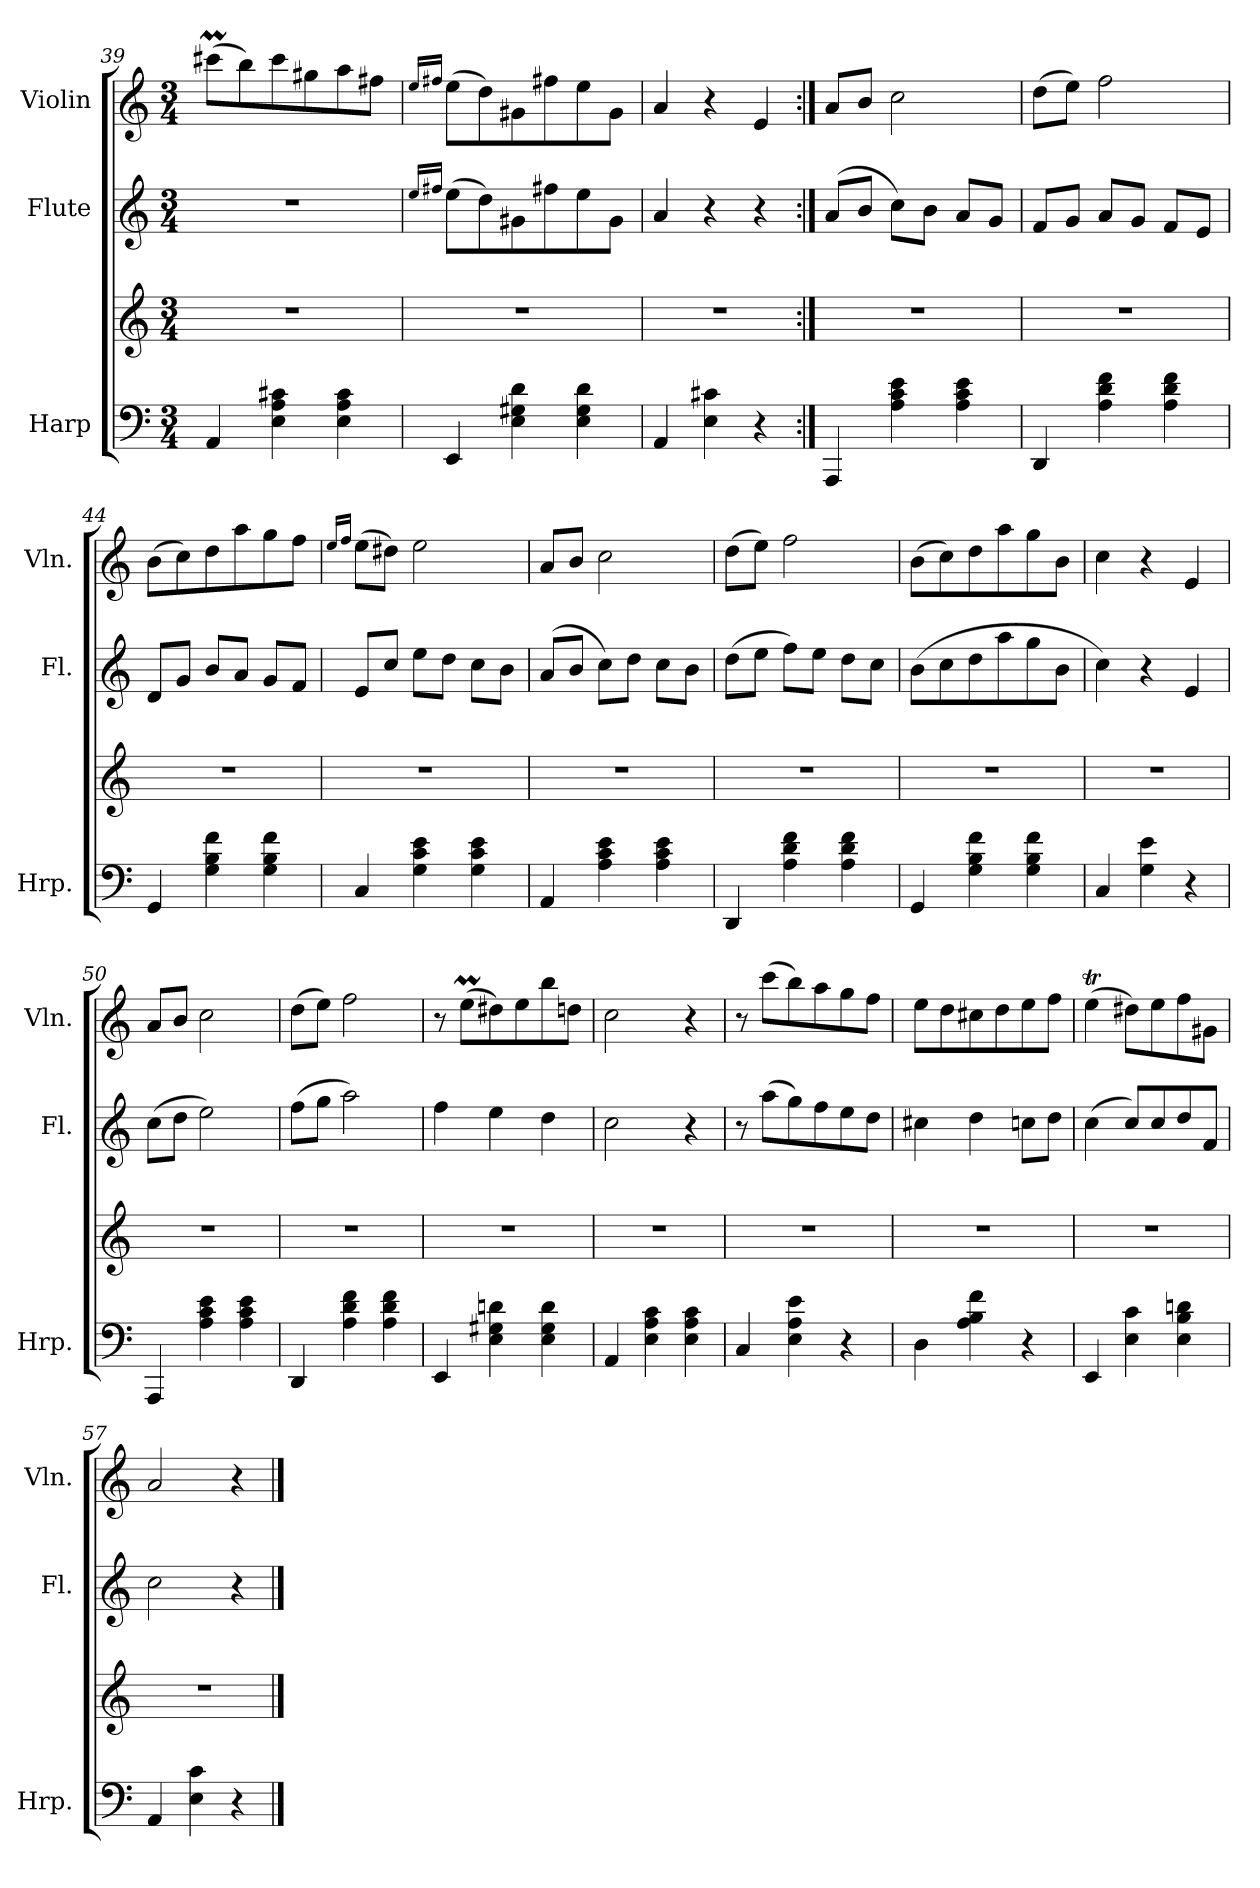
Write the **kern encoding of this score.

**kern	**kern	**kern	**kern
*part3	*part3	*part2	*part1
*staff4	*staff3	*staff2	*staff1
*I"Harp	*	*I"Flute	*I"Violin
*I'Hrp.	*	*I'Fl.	*I'Vln.
*clefF4	*clefG2	*clefG2	*clefG2
*k[]	*k[]	*k[]	*k[]
*M3/4	*M3/4	*M3/4	*M3/4
=39	=39	=39	=39
4AA/	2.r	2.r	(8ccc#Xm\L
.	.	.	8bb\)
4E\ 4A\ 4c#X\	.	.	8ccc#\
.	.	.	8gg#X\
4E\ 4A\ 4c#\	.	.	8aa\
.	.	.	8ff#X\J
=40	=40	=40	=40
.	.	16qee/LL	16qee/LL
.	.	16qff#X/JJ	16qff#X/JJ
4EE/	2.r	(8ee\L	(8ee\L
.	.	8dd\)	8dd\)
4E\ 4G#X\ 4d\	.	8g#X\	8g#X\
.	.	8ff#\	8ff#\
4E\ 4G#\ 4d\	.	8ee\	8ee\
.	.	8g#\J	8g#\J
=41	=41	=41	=41
4AA/	2.r	4a/	4a/
4E\ 4c#X\	.	4r	4r
4r	.	4r	4e/
!!LO:PB:g=z
=42:|!	=42:|!	=42:|!	=42:|!
4AAA/	2.r	(8a/L	8a/L
.	.	8b/J	8b/J
4A\ 4c\ 4e\	.	8cc\L)	2cc\
.	.	8b\J	.
4A\ 4c\ 4e\	.	8a/L	.
.	.	8g/J	.
=43	=43	=43	=43
4DD/	2.r	8f/L	(8dd\L
.	.	8g/J	8ee\J)
4A\ 4d\ 4f\	.	8a/L	2ff\
.	.	8g/J	.
4A\ 4d\ 4f\	.	8f/L	.
.	.	8e/J	.
=44	=44	=44	=44
4GG/	2.r	8d/L	(8b\L
.	.	8g/J	8cc\)
4G\ 4B\ 4f\	.	8b/L	8dd\
.	.	8a/J	8aa\
4G\ 4B\ 4f\	.	8g/L	8gg\
.	.	8f/J	8ff\J
=45	=45	=45	=45
.	.	.	16qee/LL
.	.	.	16qff/JJ
4C/	2.r	8e/L	(8ee\L
.	.	8cc/J	8dd#X\J)
4G\ 4c\ 4e\	.	8ee\L	2ee\
.	.	8dd\J	.
4G\ 4c\ 4e\	.	8cc\L	.
.	.	8b\J	.
=46	=46	=46	=46
4AA/	2.r	(8a/L	8a/L
.	.	8b/J	8b/J
4A\ 4c\ 4e\	.	8cc\L)	2cc\
.	.	8dd\J	.
4A\ 4c\ 4e\	.	8cc\L	.
.	.	8b\J	.
=47	=47	=47	=47
4DD/	2.r	(8dd\L	(8dd\L
.	.	8ee\J	8ee\J)
4A\ 4d\ 4f\	.	8ff\L)	2ff\
.	.	8ee\J	.
4A\ 4d\ 4f\	.	8dd\L	.
.	.	8cc\J	.
!!LO:LB:g=z
=48	=48	=48	=48
4GG/	2.r	(8b\L	(8b\L
.	.	8cc\	8cc\)
4G\ 4B\ 4f\	.	8dd\	8dd\
.	.	8aa\	8aa\
4G\ 4B\ 4f\	.	8gg\	8gg\
.	.	8b\J	8b\J
=49	=49	=49	=49
4C/	2.r	4cc\)	4cc\
4G\ 4e\	.	4r	4r
4r	.	4e/	4e/
=50	=50	=50	=50
4AAA/	2.r	(8cc\L	8a/L
.	.	8dd\J	8b/J
4A\ 4c\ 4e\	.	2ee\)	2cc\
4A\ 4c\ 4e\	.	.	.
=51	=51	=51	=51
4DD/	2.r	(8ff\L	(8dd\L
.	.	8gg\J	8ee\J)
4A\ 4d\ 4f\	.	2aa\)	2ff\
4A\ 4d\ 4f\	.	.	.
=52	=52	=52	=52
4EE/	2.r	4ff\	8r
.	.	.	(8eem\L
4E\ 4G#X\ 4dn\	.	4ee\	8dd#X\)
.	.	.	8ee\
4E\ 4G#\ 4d\	.	4dd\	8bb\
.	.	.	8ddn\J
!!LO:LB:g=z
=53	=53	=53	=53
4AA/	2.r	2cc\	2cc\
4E\ 4A\ 4c\	.	.	.
4E\ 4A\ 4c\	.	4r	4r
=54	=54	=54	=54
4C/	2.r	8r	8r
.	.	(8aa\L	(8ccc\L
4E\ 4A\ 4e\	.	8gg\)	8bb\)
.	.	8ff\	8aa\
4r	.	8ee\	8gg\
.	.	8dd\J	8ff\J
=55	=55	=55	=55
4D\	2.r	4cc#X\	8ee\L
.	.	.	8dd\
4A\ 4B\ 4f\	.	4dd\	8cc#X\
.	.	.	8dd\
4r	.	8ccn\L	8ee\
.	.	8dd\J	8ff\J
=56	=56	=56	=56
4EE/	2.r	(4cc\	(4eet\
4E\ 4c\	.	8cc/L)	8dd#X\L)
.	.	8cc/	8ee\
4E\ 4B\ 4dn\	.	8dd/	8ff\
.	.	8f/J	8g#X\J
=57	=57	=57	=57
4AA/	2.r	2cc\	2a/
4E\ 4c\	.	.	.
4r	.	4r	4r
==	==	==	==
*-	*-	*-	*-
